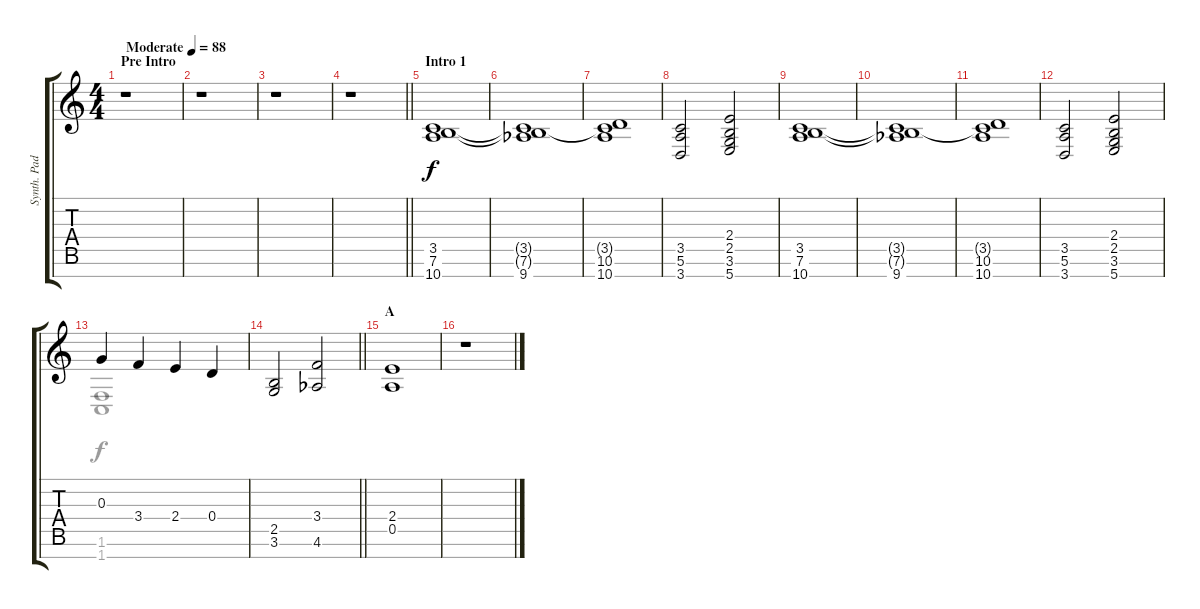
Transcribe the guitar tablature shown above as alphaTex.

\track ("Synth. Pad" "Synth. Pad") {instrument pad2warm}
\staff {score tabs}
\tuning (E5 B4 G4 D4 A3 E3 B2) {hide}
\voice
\ts (4 4)
\section ("" "Pre Intro")
\tempo (88 "Moderate")
\clef g2
\ks c
r.1{dy f instrument pad2warm} |
r.1 |
r.1 |
\barLineRight lightlight
r.1 |
\section ("" "Intro 1")
(3.5 7.6 10.7).1 |
(3.5{t} 7.6{t} 9.7{acc b}).1 |
(3.5{t} 10.6 10.7).1 |
(3.5 5.6 3.7).2 (2.4 2.5 3.6 5.7).2 |
(3.5 7.6 10.7).1 |
(3.5{t} 7.6{t} 9.7{acc b}).1 |
(3.5{t} 10.6 10.7).1 |
(3.5 5.6 3.7).2 (2.4 2.5 3.6 5.7).2 |
0.3.4 3.4.4 2.4.4 0.4.4 |
\barLineRight lightlight
(2.5 3.6).2 (3.4 4.6{acc b}).2 |
\section ("" "A")
(2.4 0.5).1 |
r.1
\voice
\clef g2
\ottava regular
\simile none
\ks c
|
|
|
\barLineRight lightlight
|
|
|
|
|
|
|
|
|
(1.6 1.7).1 |
\barLineRight lightlight
|
|
